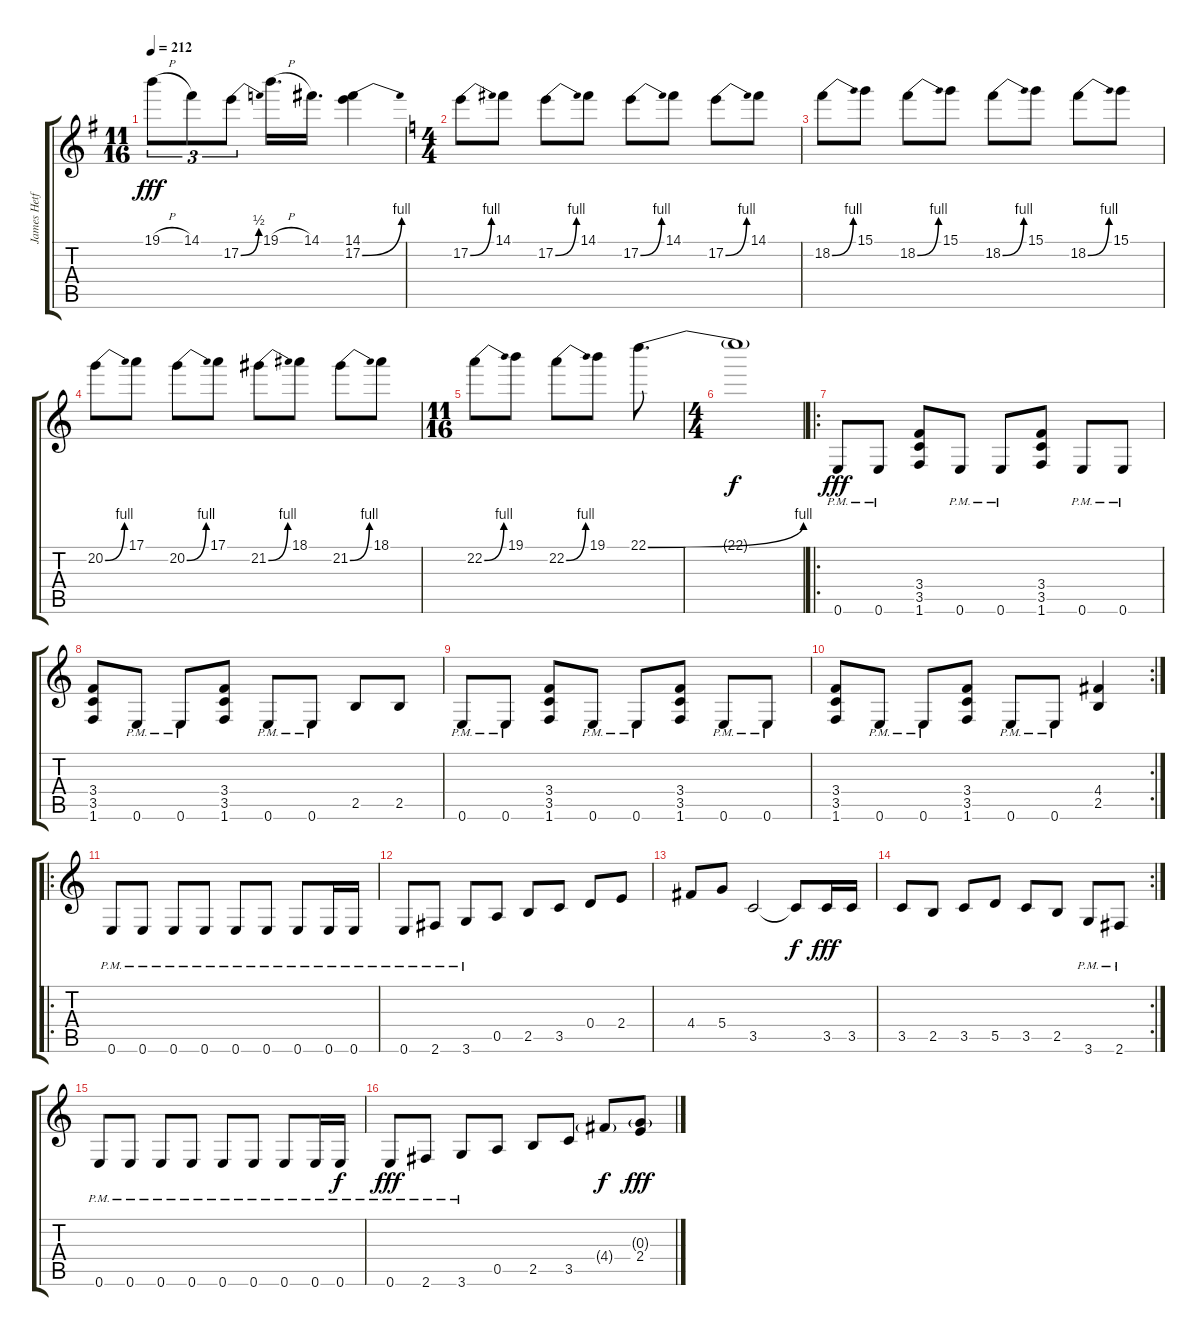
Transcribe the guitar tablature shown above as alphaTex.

\track ("James Hetfield" "James Hetf") {instrument distortionguitar}
\staff {score tabs}
\tuning (E4 B3 G3 D3 A2 E2) {hide}
\ts (11 16)
\tempo 212
\clef g2
\ks g
19.1{h}.8{tu (3 2) dy fff} 14.1.8{tu (3 2)} 17.2{be (bend 0 0 60 2)}.8{tu (3 2)} 19.1{h}.16{d} 14.1.16{d} (14.1 17.2{be (bend 0 0 60 4)}).4 |
\ts (4 4)
\ks c
17.2{be (bend 0 0 60 4)}.8 14.1.8 17.2{be (bend 0 0 60 4)}.8 14.1.8 17.2{be (bend 0 0 60 4)}.8 14.1.8 17.2{be (bend 0 0 60 4)}.8 14.1.8 |
18.2{be (bend 0 0 60 4)}.8 15.1.8 18.2{be (bend 0 0 60 4)}.8 15.1.8 18.2{be (bend 0 0 60 4)}.8 15.1.8 18.2{be (bend 0 0 60 4)}.8 15.1.8 |
20.2{be (bend 0 0 60 4)}.8 17.1.8 20.2{be (bend 0 0 60 4)}.8 17.1.8 21.2{be (bend 0 0 60 4)}.8 18.1.8 21.2{be (bend 0 0 60 4)}.8 18.1.8 |
\ts (11 16)
22.2{be (bend 0 0 60 4)}.8 19.1.8 22.2{be (bend 0 0 60 4)}.8 19.1.8 22.1{be (bend 0 0 60 4)}.8{d} |
\ts (4 4)
22.1{t}.1{dy f} |
\ro
0.6{pm}.8{dy fff} 0.6{pm}.8 (3.4 3.5 1.6).8 0.6{pm}.8 0.6{pm}.8 (3.4 3.5 1.6).8 0.6{pm}.8 0.6{pm}.8 |
(3.4 3.5 1.6).8 0.6{pm}.8 0.6{pm}.8 (3.4 3.5 1.6).8 0.6{pm}.8 0.6{pm}.8 2.5.8 2.5.8 |
0.6{pm}.8 0.6{pm}.8 (3.4 3.5 1.6).8 0.6{pm}.8 0.6{pm}.8 (3.4 3.5 1.6).8 0.6{pm}.8 0.6{pm}.8 |
\rc 2
(3.4 3.5 1.6).8 0.6{pm}.8 0.6{pm}.8 (3.4 3.5 1.6).8 0.6{pm}.8 0.6{pm}.8 (4.4 2.5).4 |
\ro
0.6{pm}.8 0.6{pm}.8 0.6{pm}.8 0.6{pm}.8 0.6{pm}.8 0.6{pm}.8 0.6{pm}.8 0.6{pm}.16 0.6{pm}.16 |
0.6{pm}.8 2.6{pm}.8 3.6{pm}.8 0.5.8 2.5.8 3.5.8 0.4.8 2.4.8 |
4.4.8 5.4.8 3.5.2 3.5{t}.8{dy f} 3.5.16{dy fff} 3.5.16 |
\rc 2
3.5.8 2.5.8 3.5.8 5.5.8 3.5.8 2.5.8 3.6{pm}.8 2.6{pm}.8 |
0.6{pm}.8 0.6{pm}.8 0.6{pm}.8 0.6{pm}.8 0.6{pm}.8 0.6{pm}.8 0.6{pm}.8 0.6{pm}.16 0.6{pm}.16{dy f} |
0.6{pm}.8{dy fff} 2.6{pm}.8 3.6{pm}.8 0.5.8 2.5.8 3.5.8 4.4{g}.8{dy f} (0.3{g} 2.4).8{dy fff}
